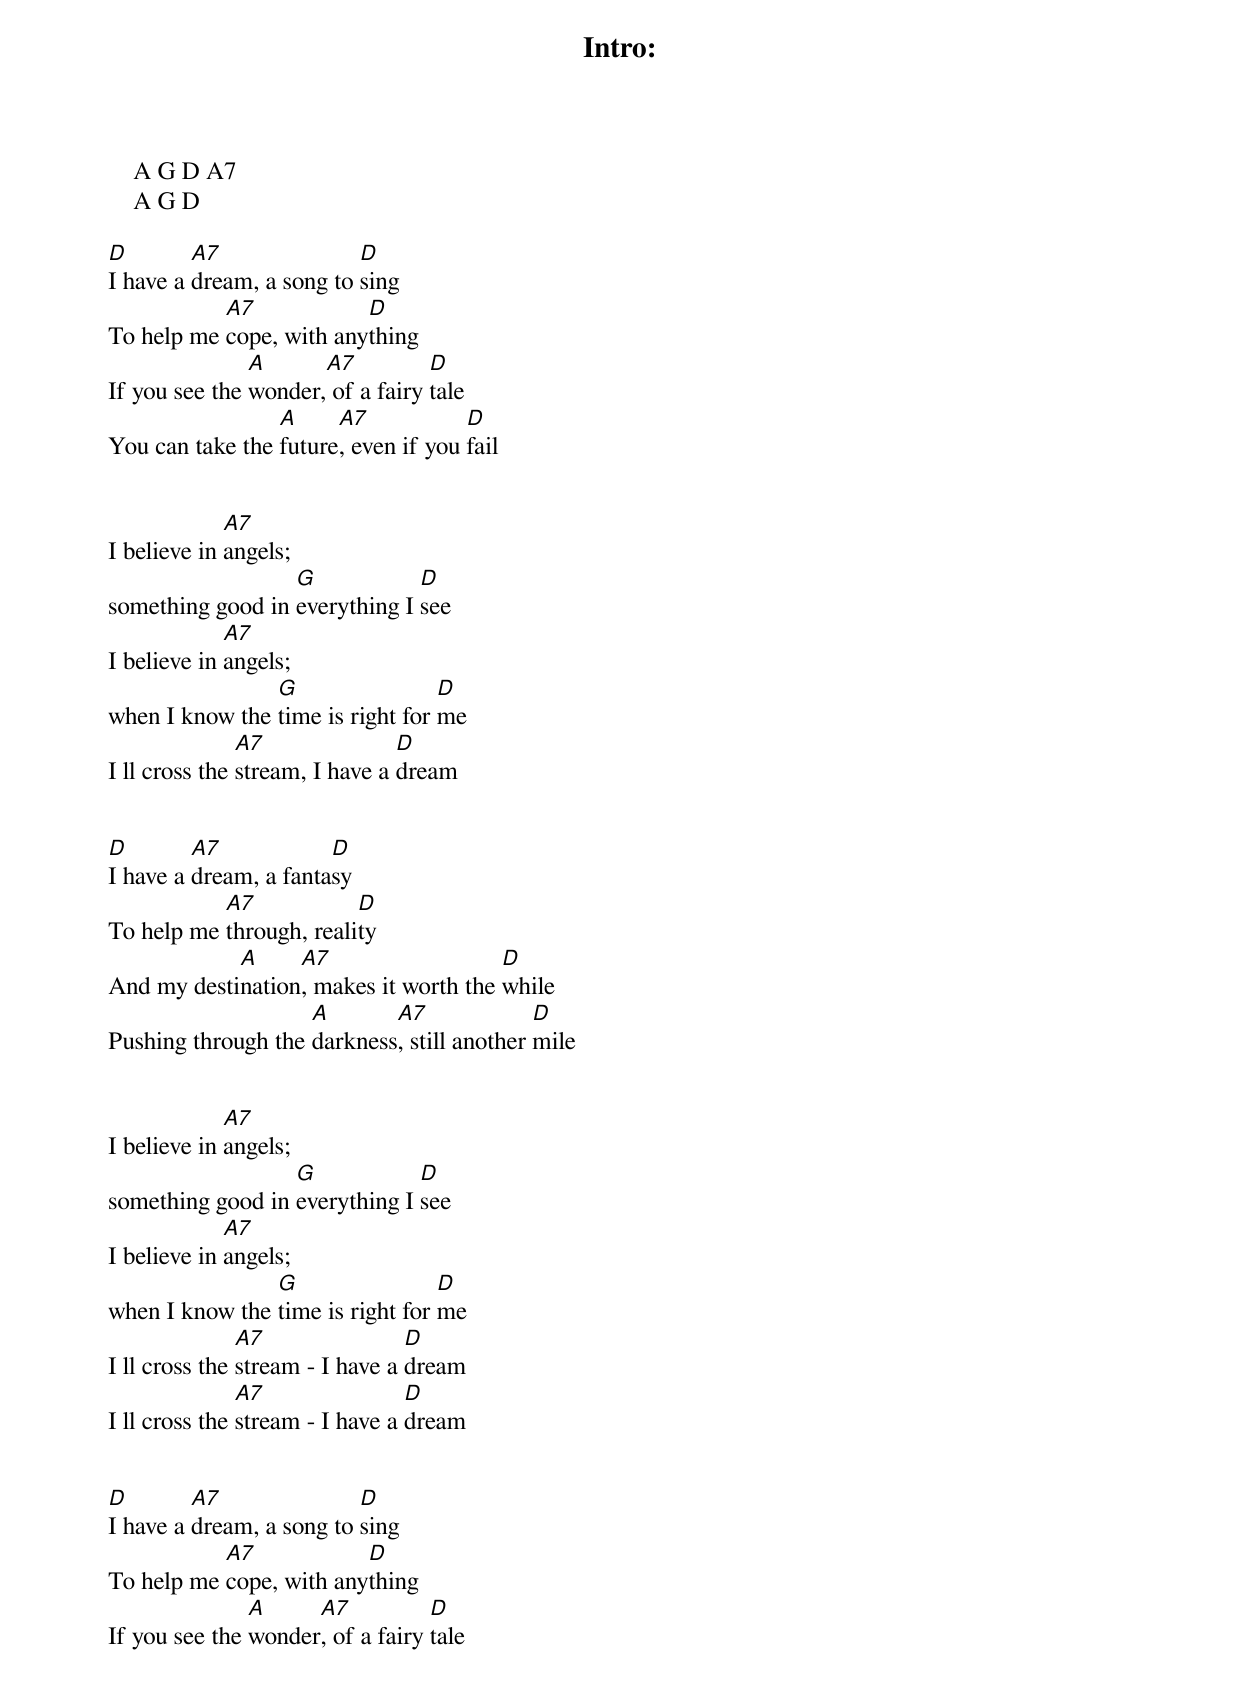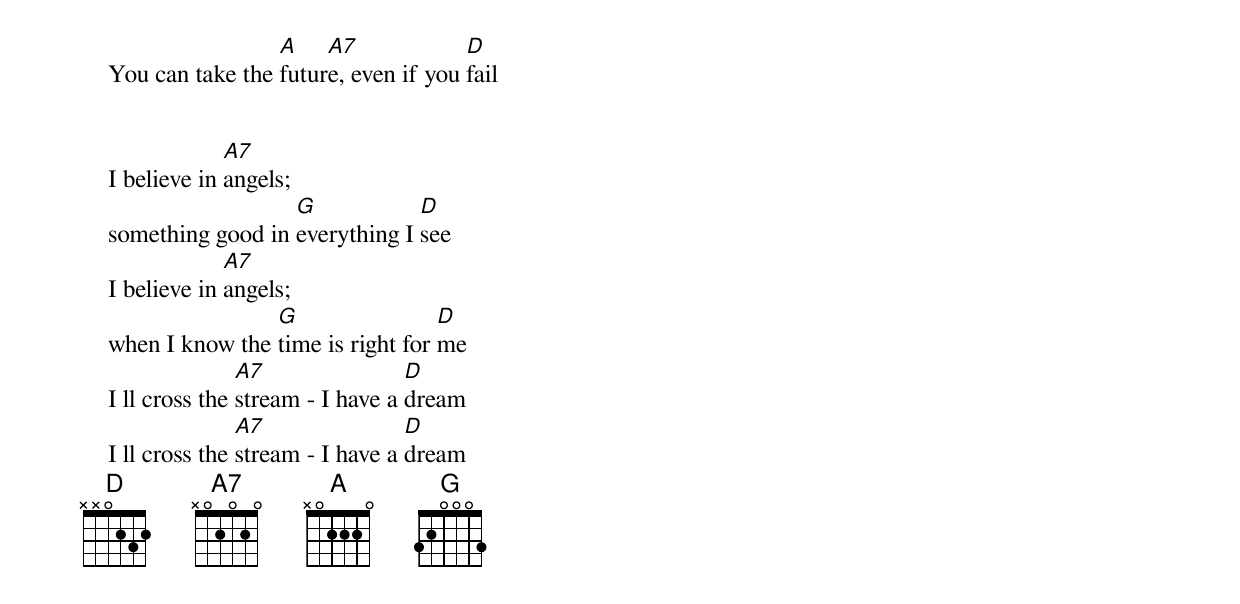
    Intro:
        A G D A7
        A G D

    D        A7               D
    I have a dream, a song to sing
               A7            D
    To help me cope, with anything
                   A      A7          D
    If you see the wonder, of a fairy tale
                     A     A7            D
    You can take the future, even if you fail


                 A7
    I believe in angels;
                      G            D
    something good in everything I see
                 A7
    I believe in angels;
                    G                 D
    when I know the time is right for me
                   A7               D
    I ll cross the stream, I have a dream


    D        A7            D
    I have a dream, a fantasy
               A7            D
    To help me through, reality
                A     A7                   D
    And my destination, makes it worth the while
                        A       A7              D
    Pushing through the darkness, still another mile


                 A7
    I believe in angels;
                      G            D
    something good in everything I see
                 A7
    I believe in angels;
                    G                 D
    when I know the time is right for me
                   A7                D
    I ll cross the stream - I have a dream
                   A7                D
    I ll cross the stream - I have a dream


    D        A7               D
    I have a dream, a song to sing
               A7            D
    To help me cope, with anything
                   A     A7           D
    If you see the wonder, of a fairy tale
                     A    A7             D
    You can take the future, even if you fail


                 A7
    I believe in angels;
                      G            D
    something good in everything I see
                 A7
    I believe in angels;
                    G                 D
    when I know the time is right for me
                   A7                D
    I ll cross the stream - I have a dream
                   A7                D
    I ll cross the stream - I have a dream
